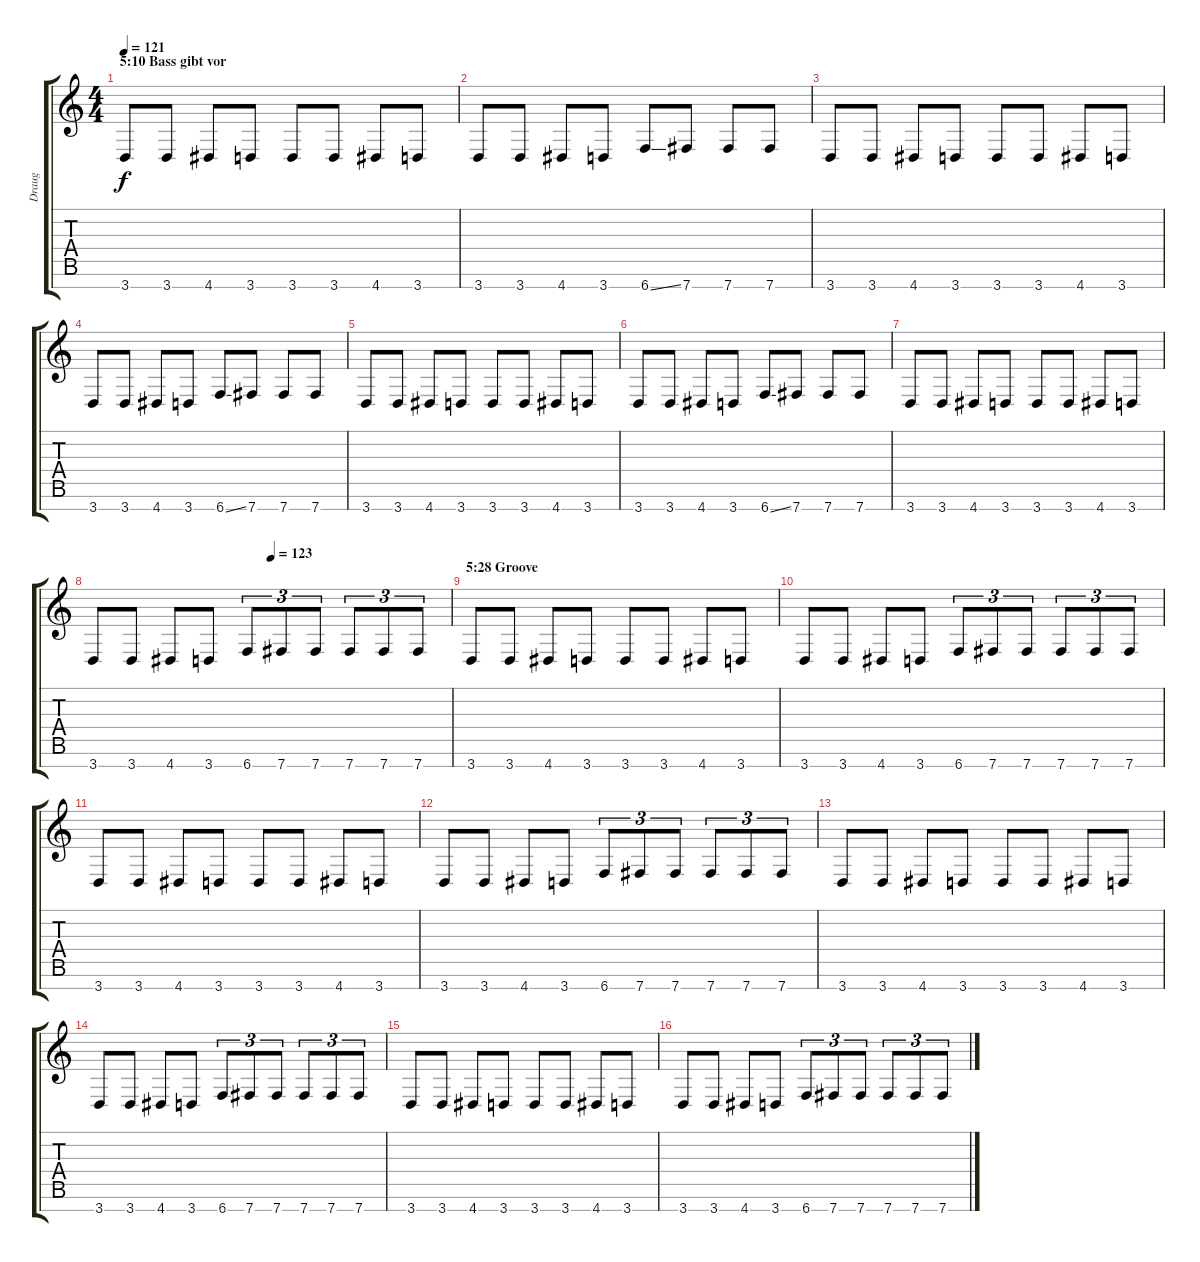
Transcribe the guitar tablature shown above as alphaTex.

\track ("Draug" "Draug") {instrument synthbass2}
\staff {score tabs}
\tuning (E4 B3 G3 D3 A2 E2 B1) {hide}
\ts (4 4)
\section ("" "5:10 Bass gibt vor")
\tempo 121
\clef g2
\ks c
3.7.8{dy f} 3.7.8 4.7.8 3.7.8 3.7.8 3.7.8 4.7.8 3.7.8 |
3.7.8 3.7.8 4.7.8 3.7.8 6.7{ss}.8 7.7.8 7.7.8 7.7.8 |
3.7.8 3.7.8 4.7.8 3.7.8 3.7.8 3.7.8 4.7.8 3.7.8 |
3.7.8 3.7.8 4.7.8 3.7.8 6.7{ss}.8 7.7.8 7.7.8 7.7.8 |
3.7.8 3.7.8 4.7.8 3.7.8 3.7.8 3.7.8 4.7.8 3.7.8 |
3.7.8 3.7.8 4.7.8 3.7.8 6.7{ss}.8 7.7.8 7.7.8 7.7.8 |
3.7.8 3.7.8 4.7.8 3.7.8 3.7.8 3.7.8 4.7.8 3.7.8 |
\tempo (123 0.5)
3.7.8 3.7.8 4.7.8 3.7.8 6.7.8{tu (3 2)} 7.7.8{tu (3 2)} 7.7.8{tu (3 2)} 7.7.8{tu (3 2)} 7.7.8{tu (3 2)} 7.7.8{tu (3 2)} |
\section ("" "5:28 Groove ")
3.7.8 3.7.8 4.7.8 3.7.8 3.7.8 3.7.8 4.7.8 3.7.8 |
3.7.8 3.7.8 4.7.8 3.7.8 6.7.8{tu (3 2)} 7.7.8{tu (3 2)} 7.7.8{tu (3 2)} 7.7.8{tu (3 2)} 7.7.8{tu (3 2)} 7.7.8{tu (3 2)} |
3.7.8 3.7.8 4.7.8 3.7.8 3.7.8 3.7.8 4.7.8 3.7.8 |
3.7.8 3.7.8 4.7.8 3.7.8 6.7.8{tu (3 2)} 7.7.8{tu (3 2)} 7.7.8{tu (3 2)} 7.7.8{tu (3 2)} 7.7.8{tu (3 2)} 7.7.8{tu (3 2)} |
3.7.8 3.7.8 4.7.8 3.7.8 3.7.8 3.7.8 4.7.8 3.7.8 |
3.7.8 3.7.8 4.7.8 3.7.8 6.7.8{tu (3 2)} 7.7.8{tu (3 2)} 7.7.8{tu (3 2)} 7.7.8{tu (3 2)} 7.7.8{tu (3 2)} 7.7.8{tu (3 2)} |
3.7.8 3.7.8 4.7.8 3.7.8 3.7.8 3.7.8 4.7.8 3.7.8 |
3.7.8 3.7.8 4.7.8 3.7.8 6.7.8{tu (3 2)} 7.7.8{tu (3 2)} 7.7.8{tu (3 2)} 7.7.8{tu (3 2)} 7.7.8{tu (3 2)} 7.7.8{tu (3 2)}
